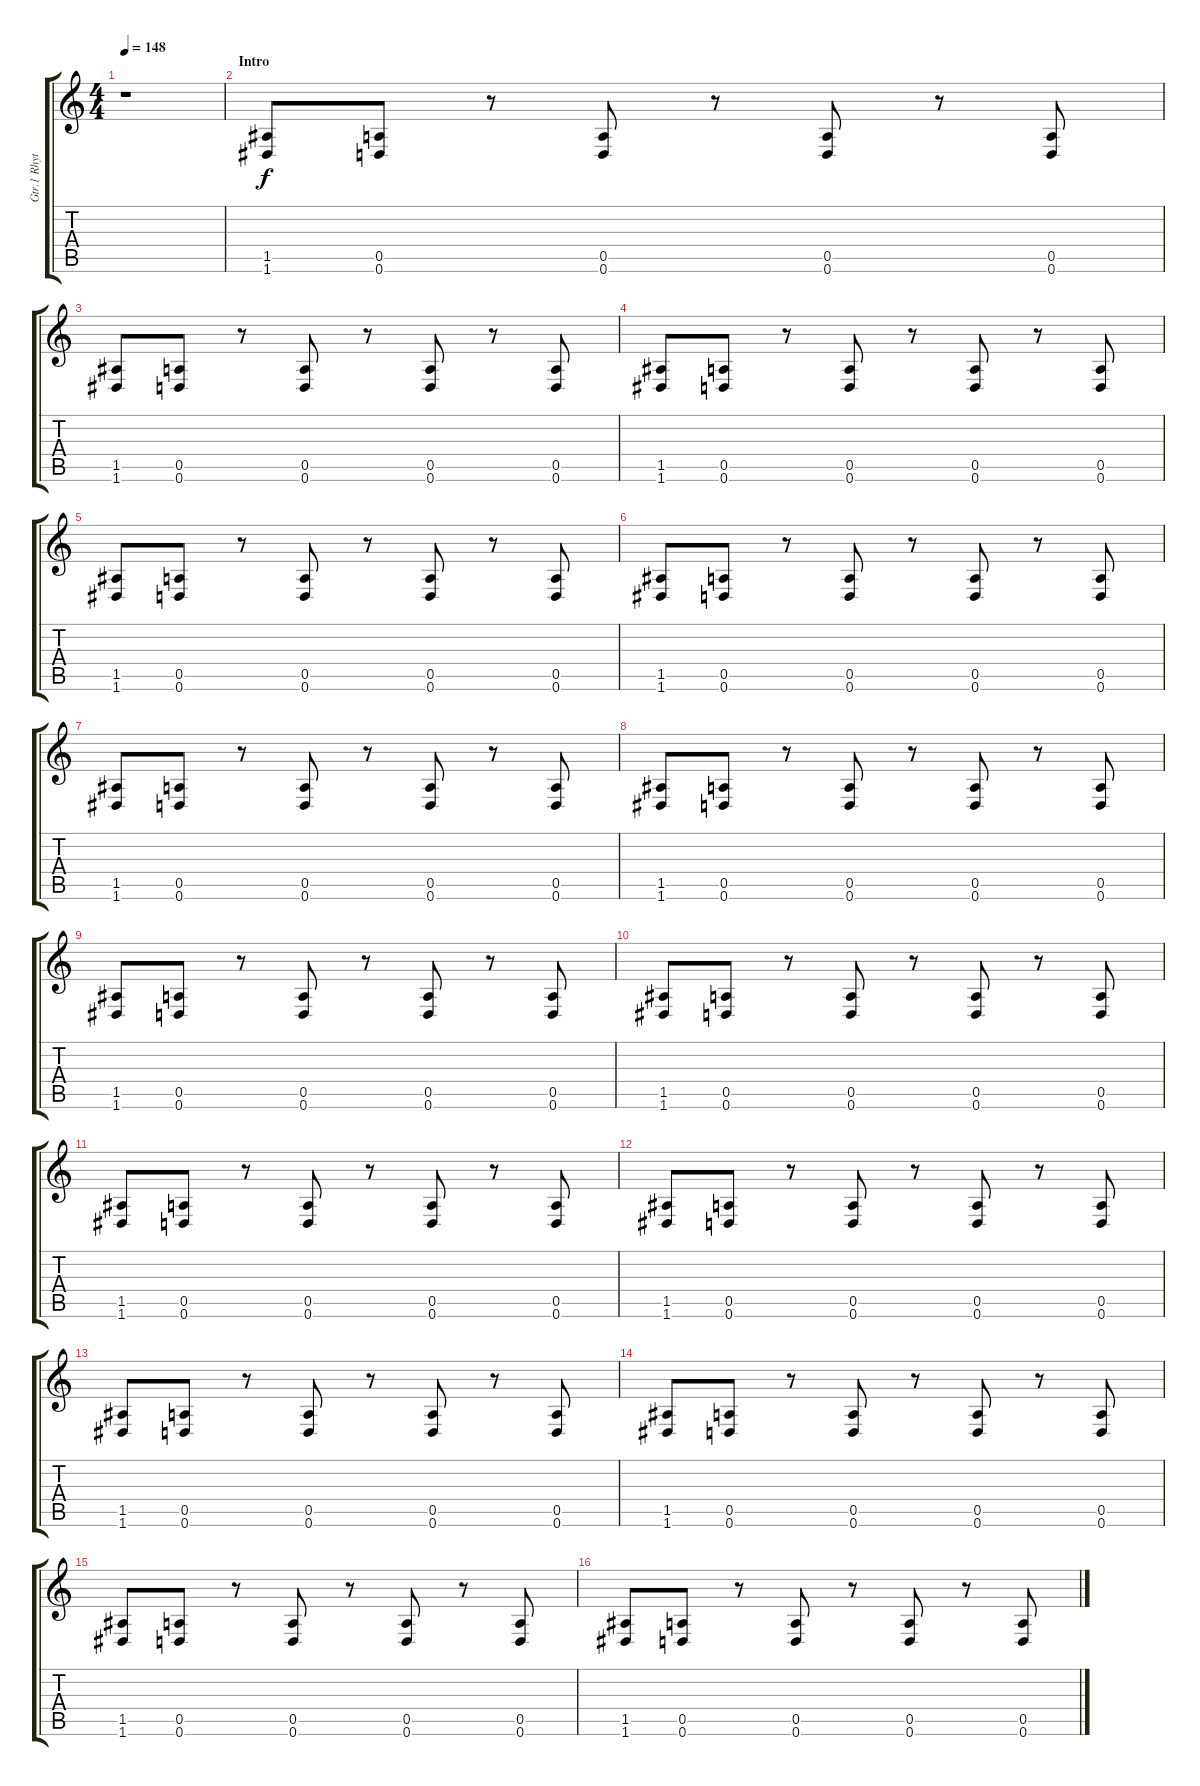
\track ("Gtr.1 Rhytm" "Gtr.1 Rhyt") {instrument overdrivenguitar}
\staff {score tabs}
\tuning (E4 B3 G3 D3 A2 D2) {hide}
\ts (4 4)
\tempo 148
\clef g2
\ks c
r.1{dy f instrument overdrivenguitar} |
\section ("" "Intro")
(1.5 1.6).8 (0.5 0.6).8 r.8 (0.5 0.6).8 r.8 (0.5 0.6).8 r.8 (0.5 0.6).8 |
(1.5 1.6).8 (0.5 0.6).8 r.8 (0.5 0.6).8 r.8 (0.5 0.6).8 r.8 (0.5 0.6).8 |
(1.5 1.6).8 (0.5 0.6).8 r.8 (0.5 0.6).8 r.8 (0.5 0.6).8 r.8 (0.5 0.6).8 |
(1.5 1.6).8 (0.5 0.6).8 r.8 (0.5 0.6).8 r.8 (0.5 0.6).8 r.8 (0.5 0.6).8 |
(1.5 1.6).8 (0.5 0.6).8 r.8 (0.5 0.6).8 r.8 (0.5 0.6).8 r.8 (0.5 0.6).8 |
(1.5 1.6).8 (0.5 0.6).8 r.8 (0.5 0.6).8 r.8 (0.5 0.6).8 r.8 (0.5 0.6).8 |
(1.5 1.6).8 (0.5 0.6).8 r.8 (0.5 0.6).8 r.8 (0.5 0.6).8 r.8 (0.5 0.6).8 |
(1.5 1.6).8 (0.5 0.6).8 r.8 (0.5 0.6).8 r.8 (0.5 0.6).8 r.8 (0.5 0.6).8 |
(1.5 1.6).8 (0.5 0.6).8 r.8 (0.5 0.6).8 r.8 (0.5 0.6).8 r.8 (0.5 0.6).8 |
(1.5 1.6).8 (0.5 0.6).8 r.8 (0.5 0.6).8 r.8 (0.5 0.6).8 r.8 (0.5 0.6).8 |
(1.5 1.6).8 (0.5 0.6).8 r.8 (0.5 0.6).8 r.8 (0.5 0.6).8 r.8 (0.5 0.6).8 |
(1.5 1.6).8 (0.5 0.6).8 r.8 (0.5 0.6).8 r.8 (0.5 0.6).8 r.8 (0.5 0.6).8 |
(1.5 1.6).8 (0.5 0.6).8 r.8 (0.5 0.6).8 r.8 (0.5 0.6).8 r.8 (0.5 0.6).8 |
(1.5 1.6).8 (0.5 0.6).8 r.8 (0.5 0.6).8 r.8 (0.5 0.6).8 r.8 (0.5 0.6).8 |
(1.5 1.6).8 (0.5 0.6).8 r.8 (0.5 0.6).8 r.8 (0.5 0.6).8 r.8 (0.5 0.6).8
